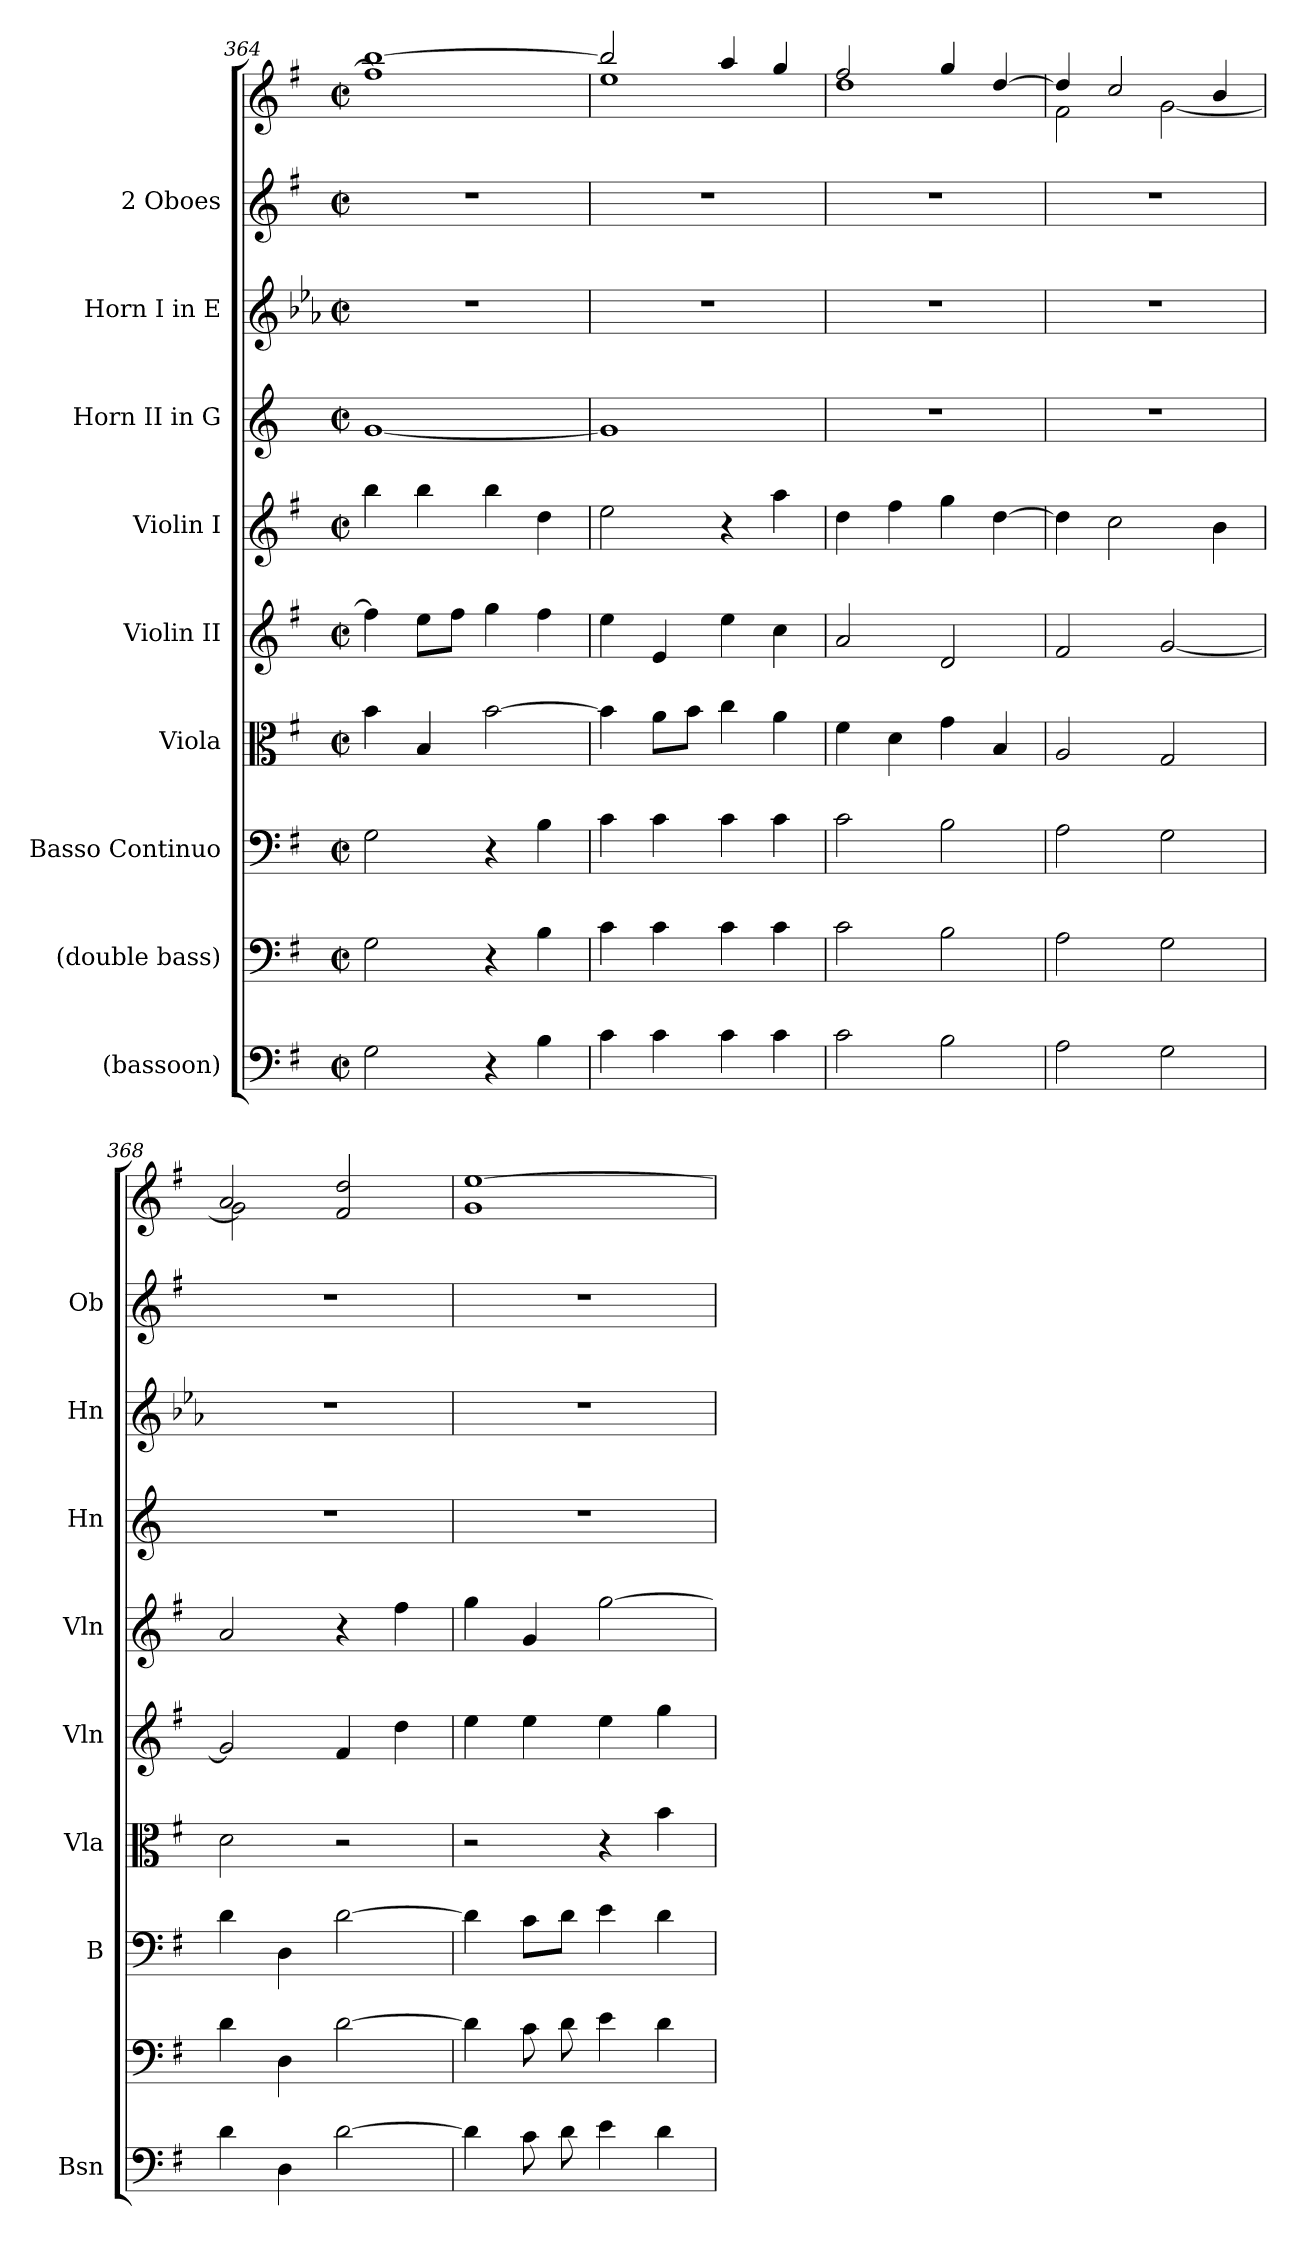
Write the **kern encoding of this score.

**kern	**kern	**kern	**kern	**kern	**kern	**kern	**kern	**kern	**kern
*part9	*part8	*part7	*part6	*part5	*part4	*part3	*part2	*part1	*part1
*staff10	*staff9	*staff8	*staff7	*staff6	*staff5	*staff4	*staff3	*staff2	*staff1
*I"(bassoon)	*I"(double bass)	*I"Basso Continuo	*I"Viola	*I"Violin II	*I"Violin I	*I"Horn II in G	*I"Horn I in E	*I"2 Oboes	*
*I'Bsn	*	*I'B	*I'Vla	*I'Vln	*I'Vln	*I'Hn	*I'Hn	*I'Ob	*
*clefF4	*clefF4	*clefF4	*clefC3	*clefG2	*clefG2	*clefG2	*clefG2	*clefG2	*clefG2
*	*	*	*	*	*	*ITrd3c5	*ITrd5c8	*	*
*k[f#]	*k[f#]	*k[f#]	*k[f#]	*k[f#]	*k[f#]	*k[f#]	*k[f#]	*k[f#]	*k[f#]
*M2/2	*M2/2	*M2/2	*M2/2	*M2/2	*M2/2	*M2/2	*M2/2	*M2/2	*M2/2
*met(c|)	*met(c|)	*met(c|)	*met(c|)	*met(c|)	*met(c|)	*met(c|)	*met(c|)	*met(c|)	*met(c|)
=364	=364	=364	=364	=364	=364	=364	=364	=364	=364
*	*	*	*	*	*	*	*	*	*^
2G	2G	2G	4b	4ff#]	4bb	[1d	1r	1r	[1bb	1ff#]
.	.	.	4B	8eeL	4bb	.	.	.	.	.
.	.	.	.	8ff#J	.	.	.	.	.	.
4r	4r	4r	[2b	4gg	4bb	.	.	.	.	.
4B	4B	4B	.	4ff#	4dd	.	.	.	.	.
=365	=365	=365	=365	=365	=365	=365	=365	=365	=365	=365
4c	4c	4c	4b]	4ee	2ee	1d]	1r	1r	2bb]	1ee
4c	4c	4c	8aL	4e	.	.	.	.	.	.
.	.	.	8bJ	.	.	.	.	.	.	.
4c	4c	4c	4cc	4ee	4r	.	.	.	4aa	.
4c	4c	4c	4a	4cc	4aa	.	.	.	4gg	.
=366	=366	=366	=366	=366	=366	=366	=366	=366	=366	=366
2c	2c	2c	4f#	2a	4dd	1r	1r	1r	2ff#	1dd
.	.	.	4d	.	4ff#	.	.	.	.	.
2B	2B	2B	4g	2d	4gg	.	.	.	4gg	.
.	.	.	4B	.	[4dd	.	.	.	[4dd	.
=367	=367	=367	=367	=367	=367	=367	=367	=367	=367	=367
2A	2A	2A	2A	2f#	4dd]	1r	1r	1r	4dd]	2f#
.	.	.	.	.	2cc	.	.	.	2cc	.
2G	2G	2G	2G	[2g	.	.	.	.	.	[2g
.	.	.	.	.	4b	.	.	.	4b	.
=368	=368	=368	=368	=368	=368	=368	=368	=368	=368	=368
4d	4d	4d	2d	2g]	2a	1r	1r	1r	2a	2g]
4D	4D	4D	.	.	.	.	.	.	.	.
[2d	[2d	[2d	2r	4f#	4r	.	.	.	2f# 2dd	2ryy
.	.	.	.	4dd	4ff#	.	.	.	.	.
=369	=369	=369	=369	=369	=369	=369	=369	=369	=369	=369
4d]	4d]	4d]	2r	4ee	4gg	1r	1r	1r	[1ee	1g
8c	8c	8cL	.	4ee	4g	.	.	.	.	.
8d	8d	8dJ	.	.	.	.	.	.	.	.
4e	4e	4e	4r	4ee	[2gg	.	.	.	.	.
4d	4d	4d	4b	4gg	.	.	.	.	.	.
*	*	*	*	*	*	*	*	*	*v	*v
=	=	=	=	=	=	=	=	=	=
*-	*-	*-	*-	*-	*-	*-	*-	*-	*-
